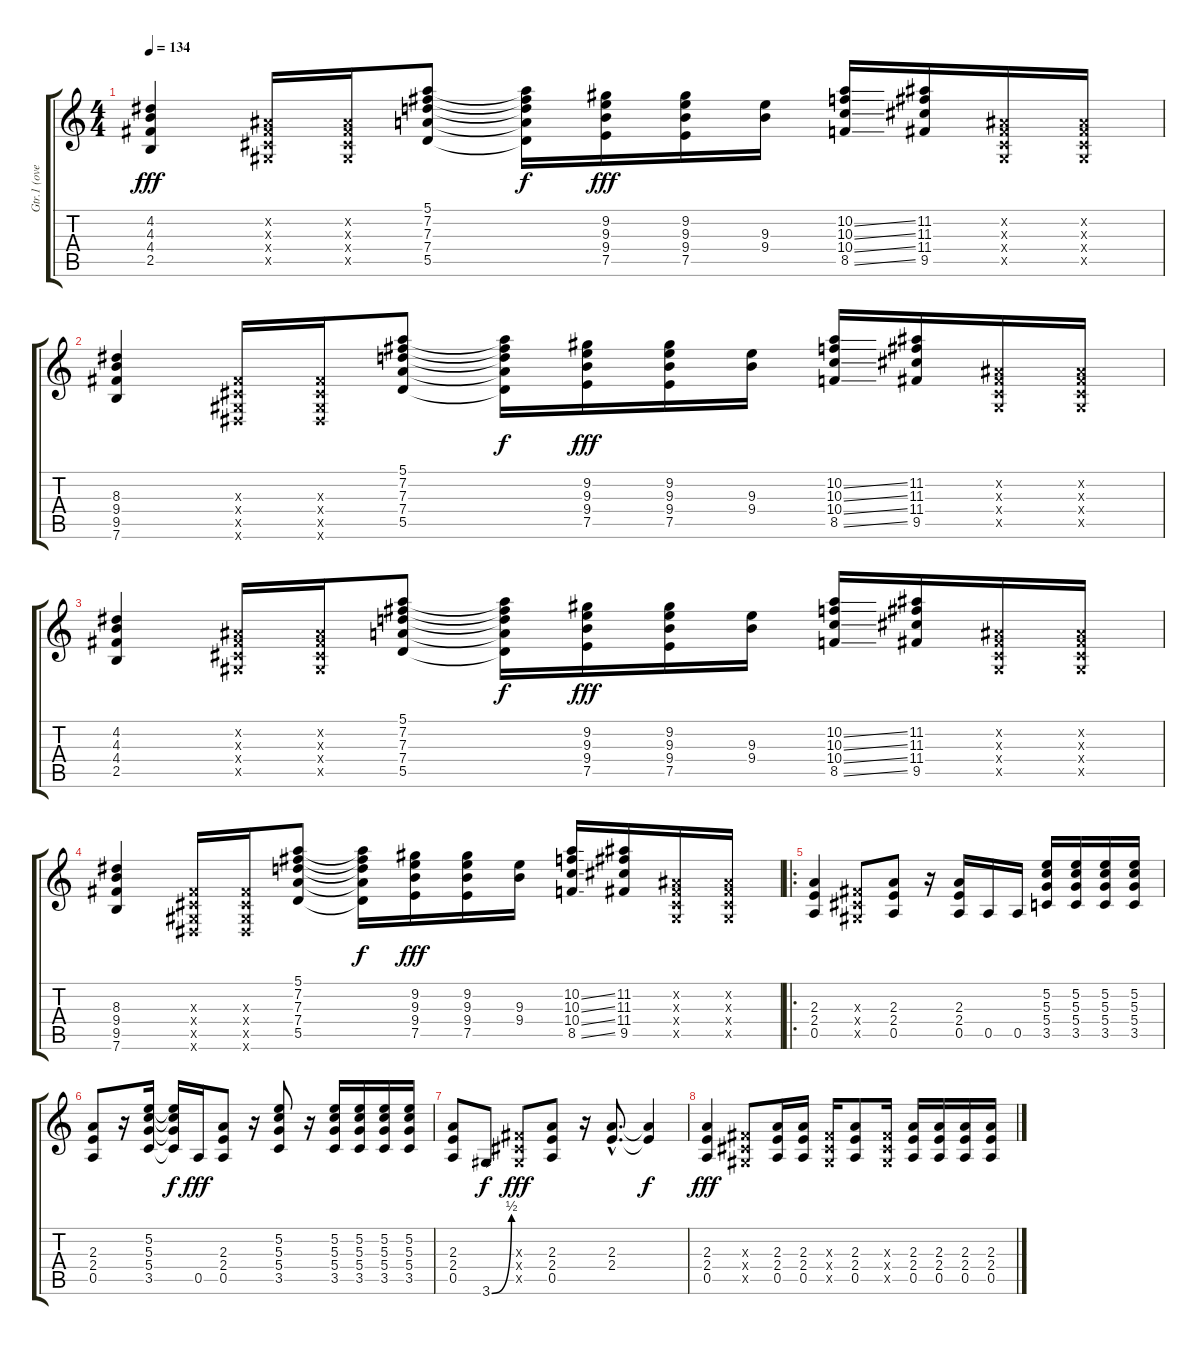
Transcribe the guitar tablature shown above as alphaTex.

\track ("Gtr.1 (overdr.)" "Gtr.1 (ove") {instrument overdrivenguitar}
\staff {score tabs}
\tuning (E4 B3 G3 D3 A2 E2) {hide}
\ts (4 4)
\tempo 134
\clef g2
\ks c
(4.2 4.3 4.4 2.5).4{dy fff} (-1.2{x} -1.3{x} -1.4{x} -1.5{x}).16 (-1.2{x} -1.3{x} -1.4{x} -1.5{x}).16 (5.1 7.2 7.3 7.4 5.5).8 (5.1{t} 7.2{t} 7.3{t} 7.4{t} 5.5{t}).16{dy f} (9.2 9.3 9.4 7.5).16{dy fff} (9.2 9.3 9.4 7.5).16 (9.3 9.4).16 (10.2{ss} 10.3{ss} 10.4{ss} 8.5{ss}).16 (11.2 11.3 11.4 9.5).16 (-1.2{x} -1.3{x} -1.4{x} -1.5{x}).16 (-1.2{x} -1.3{x} -1.4{x} -1.5{x}).16 |
(8.3 9.4 9.5 7.6).4 (-1.3{x} -1.4{x} -1.5{x} -1.6{x}).16 (-1.3{x} -1.4{x} -1.5{x} -1.6{x}).16 (5.1 7.2 7.3 7.4 5.5).8 (5.1{t} 7.2{t} 7.3{t} 7.4{t} 5.5{t}).16{dy f} (9.2 9.3 9.4 7.5).16{dy fff} (9.2 9.3 9.4 7.5).16 (9.3 9.4).16 (10.2{ss} 10.3{ss} 10.4{ss} 8.5{ss}).16 (11.2 11.3 11.4 9.5).16 (-1.2{x} -1.3{x} -1.4{x} -1.5{x}).16 (-1.2{x} -1.3{x} -1.4{x} -1.5{x}).16 |
(4.2 4.3 4.4 2.5).4 (-1.2{x} -1.3{x} -1.4{x} -1.5{x}).16 (-1.2{x} -1.3{x} -1.4{x} -1.5{x}).16 (5.1 7.2 7.3 7.4 5.5).8 (5.1{t} 7.2{t} 7.3{t} 7.4{t} 5.5{t}).16{dy f} (9.2 9.3 9.4 7.5).16{dy fff} (9.2 9.3 9.4 7.5).16 (9.3 9.4).16 (10.2{ss} 10.3{ss} 10.4{ss} 8.5{ss}).16 (11.2 11.3 11.4 9.5).16 (-1.2{x} -1.3{x} -1.4{x} -1.5{x}).16 (-1.2{x} -1.3{x} -1.4{x} -1.5{x}).16 |
(8.3 9.4 9.5 7.6).4 (-1.3{x} -1.4{x} -1.5{x} -1.6{x}).16 (-1.3{x} -1.4{x} -1.5{x} -1.6{x}).16 (5.1 7.2 7.3 7.4 5.5).8 (5.1{t} 7.2{t} 7.3{t} 7.4{t} 5.5{t}).16{dy f} (9.2 9.3 9.4 7.5).16{dy fff} (9.2 9.3 9.4 7.5).16 (9.3 9.4).16 (10.2{ss} 10.3{ss} 10.4{ss} 8.5{ss}).16 (11.2 11.3 11.4 9.5).16 (-1.2{x} -1.3{x} -1.4{x} -1.5{x}).16 (-1.2{x} -1.3{x} -1.4{x} -1.5{x}).16 |
\ro
(2.3 2.4 0.5).4 (-1.3{x} -1.4{x} -1.5{x}).8 (2.3 2.4 0.5).8 r.16 (2.3 2.4 0.5).16 0.5.16 0.5.16 (5.2 5.3 5.4 3.5).16 (5.2 5.3 5.4 3.5).16 (5.2 5.3 5.4 3.5).16 (5.2 5.3 5.4 3.5).16 |
(2.3 2.4 0.5).8 r.16 (5.2 5.3 5.4 3.5).16 (5.2{t} 5.3{t} 5.4{t} 3.5{t}).16{dy f} 0.5.16{dy fff} (2.3 2.4 0.5).8 r.16 (5.2 5.3 5.4 3.5).8 r.16 (5.2 5.3 5.4 3.5).16 (5.2 5.3 5.4 3.5).16 (5.2 5.3 5.4 3.5).16 (5.2 5.3 5.4 3.5).16 |
(2.3 2.4 0.5).8 3.6{be (bend 0 0 60 2)}.8{dy f} (-1.3{x} -1.4{x} -1.5{x}).8{dy fff} (2.3 2.4 0.5).8 r.16 (2.3{hac} 2.4{hac}).8{d} (2.3{t} 2.4{t}).4{dy f} |
(2.3 2.4 0.5).4{dy fff} (-1.3{x} -1.4{x} -1.5{x}).8 (2.3 2.4 0.5).16 (2.3 2.4 0.5).16 (-1.3{x} -1.4{x} -1.5{x}).16 (2.3 2.4 0.5).8 (-1.3{x} -1.4{x} -1.5{x}).16 (2.3 2.4 0.5).16 (2.3 2.4 0.5).16 (2.3 2.4 0.5).16 (2.3 2.4 0.5).16
